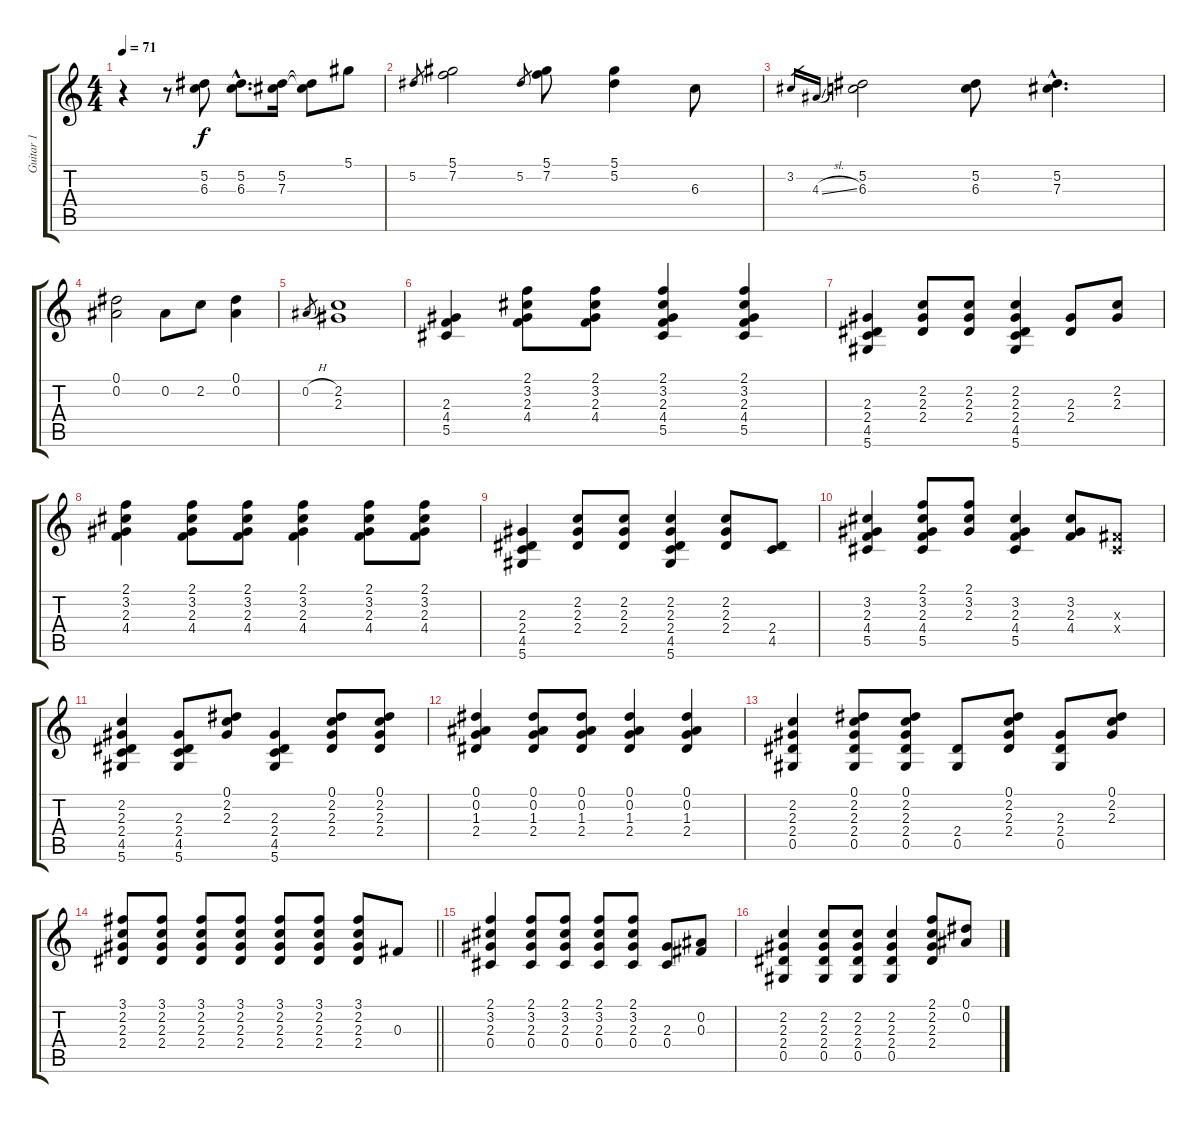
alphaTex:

\track ("Guitar 1" "Guitar 1") {instrument acousticguitarsteel}
\staff {score tabs}
\tuning (Eb4 Bb3 Gb3 Db3 Ab2 Eb2) {hide}
\ts (4 4)
\tempo 71
\clef g2
\ks c
r.4{dy f instrument acousticguitarsteel} r.8 (5.2 6.3).8 (5.2{hac} 6.3{hac}).8{d} (5.2 7.3).16 (5.2{t} 7.3{t}).8 5.1.8 |
5.2.8{gr} (5.1 7.2).2 5.2.8{gr} (5.1 7.2).8 (5.1 5.2).4 6.3.8 |
3.2.16{gr} 4.3{sl}.16{gr} (5.2 6.3).2 (5.2 6.3).8 (5.2{hac} 7.3{hac}).4{d} |
(0.1 0.2).2 0.2.8 2.2.8 (0.1 0.2).4 |
0.2{h}.8{gr} (2.2 2.3).1 |
(2.3 4.4 5.5).4 (2.1 3.2 2.3 4.4).8 (2.1 3.2 2.3 4.4).8 (2.1 3.2 2.3 4.4 5.5).4 (2.1 3.2 2.3 4.4 5.5).4 |
(2.3 2.4 4.5 5.6).4 (2.2 2.3 2.4).8 (2.2 2.3 2.4).8 (2.2 2.3 2.4 4.5 5.6).4 (2.3 2.4).8 (2.2 2.3).8 |
(2.1 3.2 2.3 4.4).4 (2.1 3.2 2.3 4.4).8 (2.1 3.2 2.3 4.4).8 (2.1 3.2 2.3 4.4).4 (2.1 3.2 2.3 4.4).8 (2.1 3.2 2.3 4.4).8 |
(2.3 2.4 4.5 5.6).4 (2.2 2.3 2.4).8 (2.2 2.3 2.4).8 (2.2 2.3 2.4 4.5 5.6).4 (2.2 2.3 2.4).8 (2.4 4.5).8 |
(3.2 2.3 4.4 5.5).4 (2.1 3.2 2.3 4.4 5.5).8 (2.1 3.2 2.3).8 (3.2 2.3 4.4 5.5).4 (3.2 2.3 4.4).8 (0.3{x} 0.4{x}).8 |
(2.2 2.3 2.4 4.5 5.6).4 (2.3 2.4 4.5 5.6).8 (0.1 2.2 2.3).8 (2.3 2.4 4.5 5.6).4 (0.1 2.2 2.3 2.4).8 (0.1 2.2 2.3 2.4).8 |
(0.1 0.2 1.3 2.4).4 (0.1 0.2 1.3 2.4).8 (0.1 0.2 1.3 2.4).8 (0.1 0.2 1.3 2.4).4 (0.1 0.2 1.3 2.4).4 |
(2.2 2.3 2.4 0.5).4 (0.1 2.2 2.3 2.4 0.5).8 (0.1 2.2 2.3 2.4 0.5).8 (2.4 0.5).8 (0.1 2.2 2.3 2.4).8 (2.3 2.4 0.5).8 (0.1 2.2 2.3).8 |
\barLineRight lightlight
(3.1 2.2 2.3 2.4).8 (3.1 2.2 2.3 2.4).8 (3.1 2.2 2.3 2.4).8 (3.1 2.2 2.3 2.4).8 (3.1 2.2 2.3 2.4).8 (3.1 2.2 2.3 2.4).8 (3.1 2.2 2.3 2.4).8 0.3.8 |
(2.1 3.2 2.3 0.4).4 (2.1 3.2 2.3 0.4).8 (2.1 3.2 2.3 0.4).8 (2.1 3.2 2.3 0.4).8 (2.1 3.2 2.3 0.4).8 (2.3 0.4).8 (0.2 0.3).8 |
(2.2 2.3 2.4 0.5).4 (2.2 2.3 2.4 0.5).8 (2.2 2.3 2.4 0.5).8 (2.2 2.3 2.4 0.5).4 (2.1 2.2 2.3 2.4).8 (0.1 0.2).8
